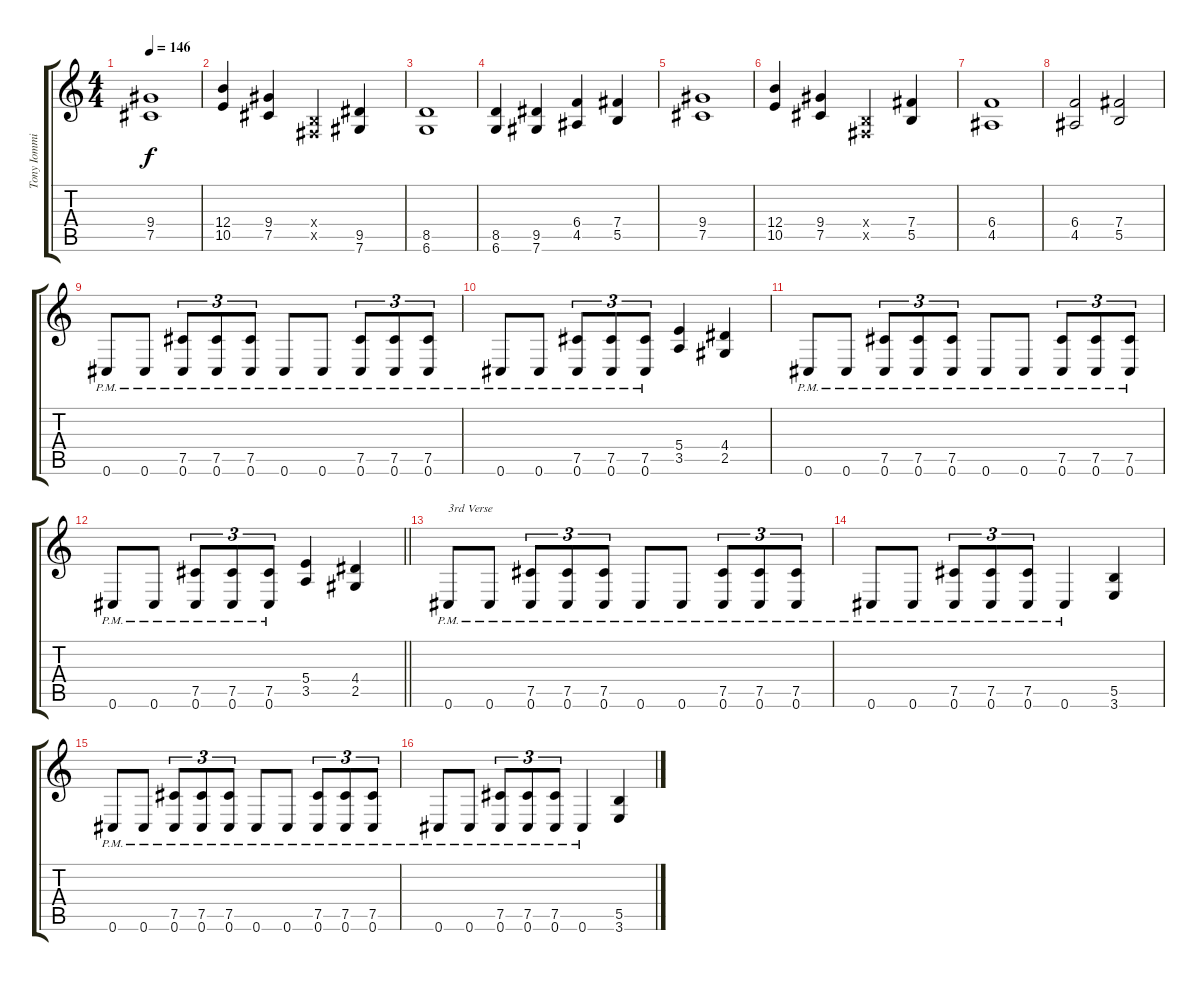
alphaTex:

\track ("Tony Iommi - Rhy 2" "Tony Iommi") {instrument distortionguitar}
\staff {score tabs}
\tuning (Db4 Ab3 E3 B2 Gb2 Db2) {hide}
\ts (4 4)
\tempo 146
\clef g2
\ks c
(9.4 7.5).1{dy f} |
(12.4 10.5).4 (9.4 7.5).4 (0.4{x} 0.5{x}).4 (9.5 7.6).4 |
(8.5 6.6).1 |
(8.5 6.6).4 (9.5 7.6).4 (6.4 4.5).4 (7.4 5.5).4 |
(9.4 7.5).1 |
(12.4 10.5).4 (9.4 7.5).4 (0.4{x} 0.5{x}).4 (7.4 5.5).4 |
(6.4 4.5).1 |
(6.4 4.5).2 (7.4 5.5).2 |
0.6{pm}.8 0.6{pm}.8 (7.5{pm} 0.6{pm}).8{tu (3 2)} (7.5{pm} 0.6{pm}).8{tu (3 2)} (7.5{pm} 0.6{pm}).8{tu (3 2)} 0.6{pm}.8 0.6{pm}.8 (7.5{pm} 0.6{pm}).8{tu (3 2)} (7.5{pm} 0.6{pm}).8{tu (3 2)} (7.5{pm} 0.6{pm}).8{tu (3 2)} |
0.6{pm}.8 0.6{pm}.8 (7.5{pm} 0.6{pm}).8{tu (3 2)} (7.5{pm} 0.6{pm}).8{tu (3 2)} (7.5{pm} 0.6{pm}).8{tu (3 2)} (5.4 3.5).4 (4.4 2.5).4 |
0.6{pm}.8 0.6{pm}.8 (7.5{pm} 0.6{pm}).8{tu (3 2)} (7.5{pm} 0.6{pm}).8{tu (3 2)} (7.5{pm} 0.6{pm}).8{tu (3 2)} 0.6{pm}.8 0.6{pm}.8 (7.5{pm} 0.6{pm}).8{tu (3 2)} (7.5{pm} 0.6{pm}).8{tu (3 2)} (7.5{pm} 0.6{pm}).8{tu (3 2)} |
\barLineRight lightlight
0.6{pm}.8 0.6{pm}.8 (7.5{pm} 0.6{pm}).8{tu (3 2)} (7.5{pm} 0.6{pm}).8{tu (3 2)} (7.5{pm} 0.6{pm}).8{tu (3 2)} (5.4 3.5).4 (4.4 2.5).4 |
0.6{pm}.8{txt "3rd Verse"} 0.6{pm}.8 (7.5{pm} 0.6{pm}).8{tu (3 2)} (7.5{pm} 0.6{pm}).8{tu (3 2)} (7.5{pm} 0.6{pm}).8{tu (3 2)} 0.6{pm}.8 0.6{pm}.8 (7.5{pm} 0.6{pm}).8{tu (3 2)} (7.5{pm} 0.6{pm}).8{tu (3 2)} (7.5{pm} 0.6{pm}).8{tu (3 2)} |
0.6{pm}.8 0.6{pm}.8 (7.5{pm} 0.6{pm}).8{tu (3 2)} (7.5{pm} 0.6{pm}).8{tu (3 2)} (7.5{pm} 0.6{pm}).8{tu (3 2)} 0.6{pm}.4 (5.5 3.6).4 |
0.6{pm}.8 0.6{pm}.8 (7.5{pm} 0.6{pm}).8{tu (3 2)} (7.5{pm} 0.6{pm}).8{tu (3 2)} (7.5{pm} 0.6{pm}).8{tu (3 2)} 0.6{pm}.8 0.6{pm}.8 (7.5{pm} 0.6{pm}).8{tu (3 2)} (7.5{pm} 0.6{pm}).8{tu (3 2)} (7.5{pm} 0.6{pm}).8{tu (3 2)} |
0.6{pm}.8 0.6{pm}.8 (7.5{pm} 0.6{pm}).8{tu (3 2)} (7.5{pm} 0.6{pm}).8{tu (3 2)} (7.5{pm} 0.6{pm}).8{tu (3 2)} 0.6{pm}.4 (5.5 3.6).4
